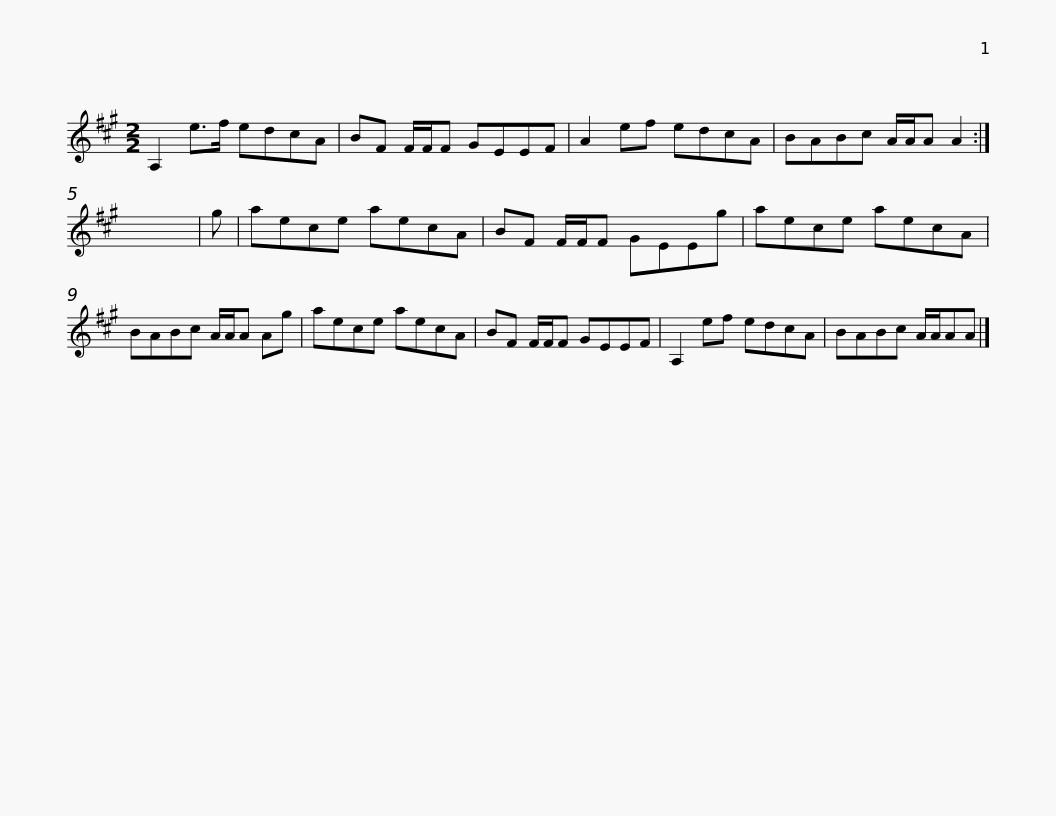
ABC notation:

X:1
L:1/8
M:2/2
I:linebreak $
K:A
V:1 treble
V:1
 A,2 e>f edcA | BF F/F/F GEEF | A2 ef edcA | BABc A/A/A A2 :| x8 | %5
 g |$ aece aecA | BF F/F/F GEEg | aece aecA | BABc A/A/A Ag | %10
 aece aecA |$ BF F/F/F GEEF | A,2 ef edcA | BABc A/A/AA |] %14
